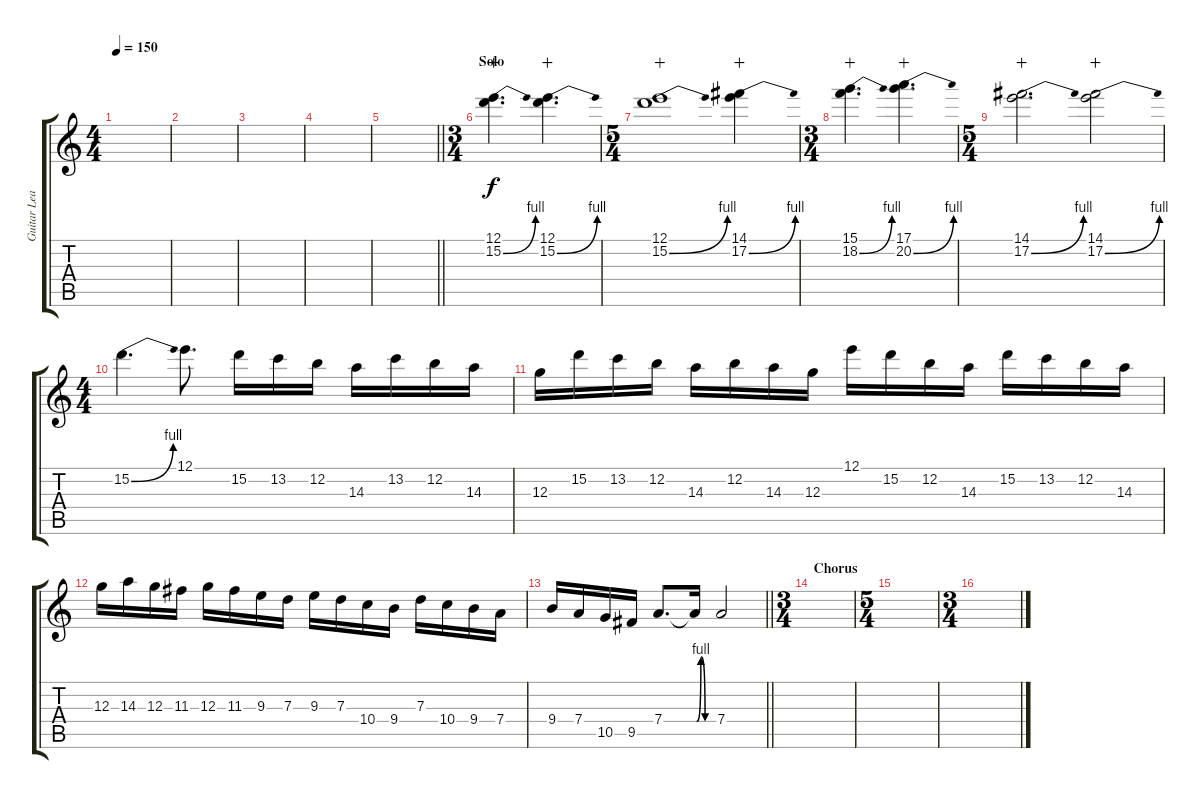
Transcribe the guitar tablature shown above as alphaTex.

\track ("Guitar Lead" "Guitar Lea") {instrument distortionguitar}
\staff {score tabs}
\tuning (E4 B3 G3 D3 A2 E2) {hide}
\ts (4 4)
\tempo 150
\clef g2
\ks c
|
|
|
|
\barLineRight lightlight
|
\ts (3 4)
\section ("" "Solo")
(12.1 15.2{be (bend 0 0 60 4)}).4{d wahc} (12.1 15.2{be (bend 0 0 60 4)}).4{d wahc} |
\ts (5 4)
(12.1 15.2{be (bend 0 0 60 4)}).1{wahc} (14.1 17.2{be (bend 0 0 60 4)}).4{wahc} |
\ts (3 4)
(15.1 18.2{be (bend 0 0 60 4)}).4{d wahc} (17.1 20.2{be (bend 0 0 60 4)}).4{d wahc} |
\ts (5 4)
(14.1 17.2{be (bend 0 0 60 4)}).2{d wahc} (14.1 17.2{be (bend 0 0 60 4)}).2{wahc} |
\ts (4 4)
15.2{be (bend 0 0 60 4)}.4{d} 12.1.8{d} 15.2.16 13.2.16 12.2.16 14.3.16 13.2.16 12.2.16 14.3.16 |
12.3.16 15.2.16 13.2.16 12.2.16 14.3.16 12.2.16 14.3.16 12.3.16 12.1.16 15.2.16 12.2.16 14.3.16 15.2.16 13.2.16 12.2.16 14.3.16 |
12.3.16 14.3.16 12.3.16 11.3.16 12.3.16 11.3.16 9.3.16 7.3.16 9.3.16 7.3.16 10.4.16 9.4.16 7.3.16 10.4.16 9.4.16 7.4.16 |
\barLineRight lightlight
9.4.16 7.4.16 10.5.16 9.5.16 7.4.8{d} 7.4{be (custom 0 0 15 4 30 0 60 0) t}.16 7.4.2 |
\ts (3 4)
\section ("" "Chorus")
|
\ts (5 4)
|
\ts (3 4)
